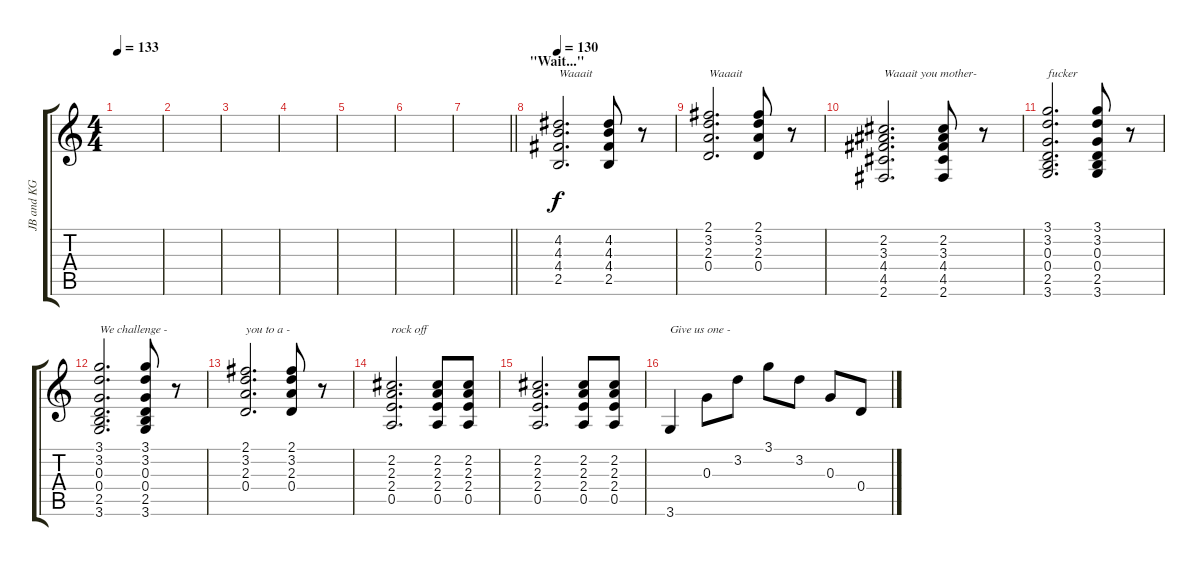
\track ("JB and KG" "JB and KG") {instrument acousticguitarsteel}
\staff {score tabs}
\tuning (E4 B3 G3 D3 A2 E2) {hide}
\ts (4 4)
\tempo 133
\clef g2
\ks c
|
|
|
|
|
|
\barLineRight lightlight
|
\section ("" "\"Wait...\"")
\tempo 130
(4.2 4.3 4.4 2.5).2{d txt "Waaait"} (4.2 4.3 4.4 2.5).8 r.8 |
(2.1 3.2 2.3 0.4).2{d txt "Waaait"} (2.1 3.2 2.3 0.4).8 r.8 |
(2.2 3.3 4.4 4.5 2.6).2{d txt "Waaait you mother-"} (2.2 3.3 4.4 4.5 2.6).8 r.8 |
(3.1 3.2 0.3 0.4 2.5 3.6).2{d txt "fucker"} (3.1 3.2 0.3 0.4 2.5 3.6).8 r.8 |
(3.1 3.2 0.3 0.4 2.5 3.6).2{d txt "We challenge -"} (3.1 3.2 0.3 0.4 2.5 3.6).8 r.8 |
(2.1 3.2 2.3 0.4).2{d txt "you to a -"} (2.1 3.2 2.3 0.4).8 r.8 |
(2.2 2.3 2.4 0.5).2{d txt "rock off"} (2.2 2.3 2.4 0.5).8 (2.2 2.3 2.4 0.5).8 |
(2.2 2.3 2.4 0.5).2{d} (2.2 2.3 2.4 0.5).8 (2.2 2.3 2.4 0.5).8 |
3.6.4{txt "Give us one -"} 0.3.8 3.2.8 3.1.8 3.2.8 0.3.8 0.4.8
